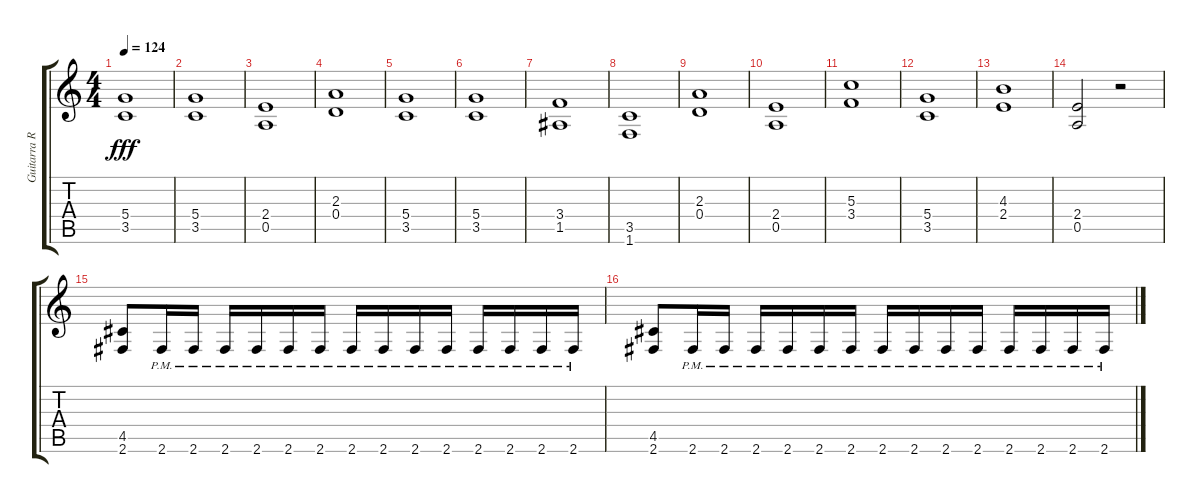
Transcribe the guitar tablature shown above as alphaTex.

\track ("Guitarra Ritmica" "Guitarra R") {instrument distortionguitar}
\staff {score tabs}
\tuning (E4 B3 G3 D3 A2 E2) {hide}
\ts (4 4)
\tempo 124
\clef g2
\ks c
(5.4 3.5).1{dy fff} |
(5.4 3.5).1 |
(2.4 0.5).1 |
(2.3 0.4).1 |
(5.4 3.5).1 |
(5.4 3.5).1 |
(3.4 1.5).1 |
(3.5 1.6).1 |
(2.3 0.4).1 |
(2.4 0.5).1 |
(5.3 3.4).1 |
(5.4 3.5).1 |
(4.3 2.4).1 |
(2.4 0.5).2 r.2 |
(4.5 2.6).8 2.6{pm}.16 2.6{pm}.16 2.6{pm}.16 2.6{pm}.16 2.6{pm}.16 2.6{pm}.16 2.6{pm}.16 2.6{pm}.16 2.6{pm}.16 2.6{pm}.16 2.6{pm}.16 2.6{pm}.16 2.6{pm}.16 2.6{pm}.16 |
(4.5 2.6).8 2.6{pm}.16 2.6{pm}.16 2.6{pm}.16 2.6{pm}.16 2.6{pm}.16 2.6{pm}.16 2.6{pm}.16 2.6{pm}.16 2.6{pm}.16 2.6{pm}.16 2.6{pm}.16 2.6{pm}.16 2.6{pm}.16 2.6{pm}.16
